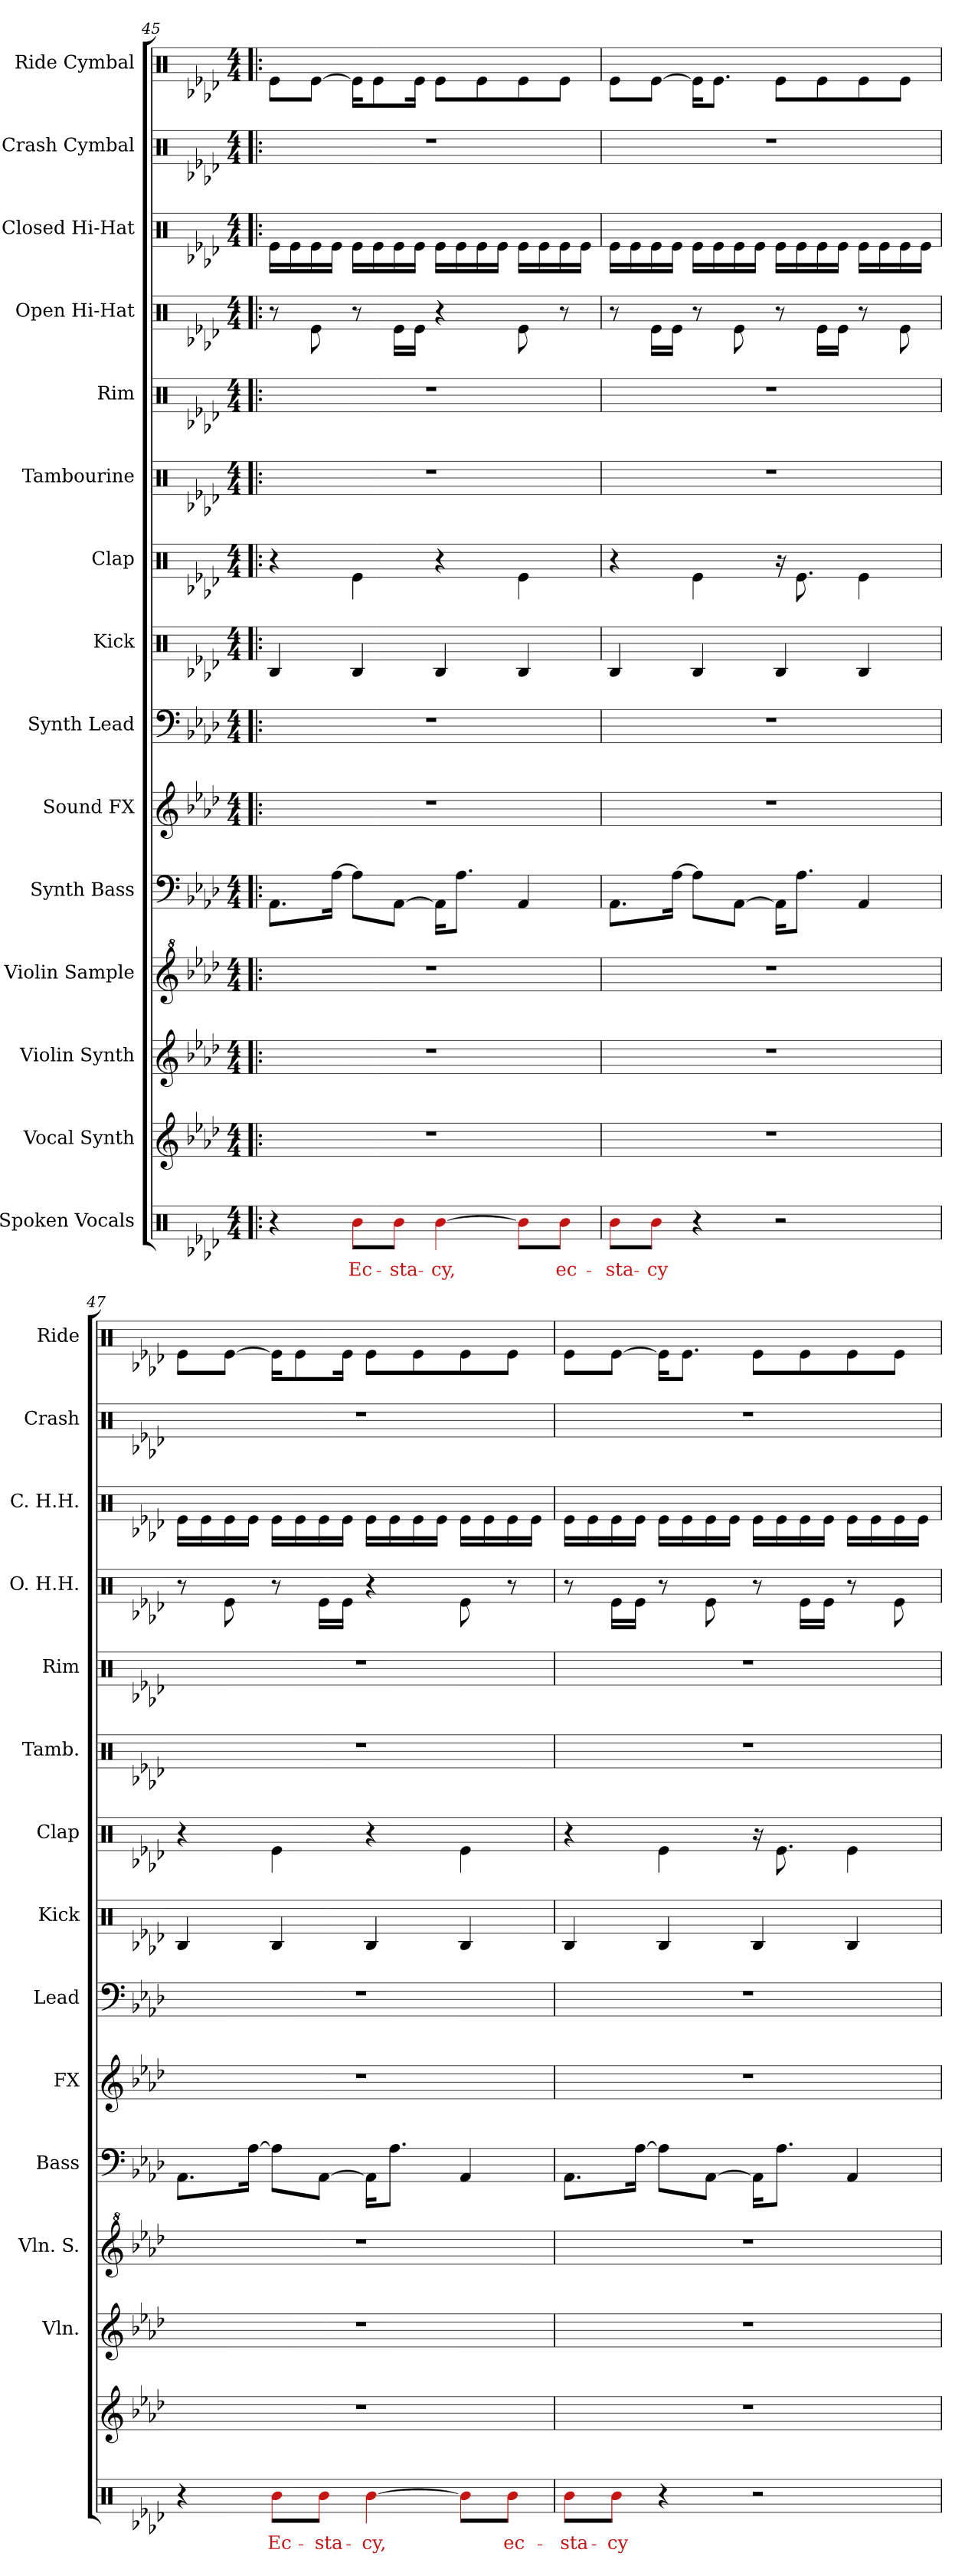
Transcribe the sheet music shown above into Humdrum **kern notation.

**kern	**text	**kern	**kern	**kern	**kern	**kern	**kern	**kern	**kern	**kern	**kern	**kern	**kern	**kern	**kern
*part15	*part15	*part14	*part13	*part12	*part11	*part10	*part9	*part8	*part7	*part6	*part5	*part4	*part3	*part2	*part1
*staff15	*staff15	*staff14	*staff13	*staff12	*staff11	*staff10	*staff9	*staff8	*staff7	*staff6	*staff5	*staff4	*staff3	*staff2	*staff1
*I"Spoken Vocals	*	*I"Vocal Synth	*I"Violin Synth	*I"Violin Sample	*I"Synth Bass	*I"Sound FX	*I"Synth Lead	*I"Kick	*I"Clap	*I"Tambourine	*I"Rim	*I"Open Hi-Hat	*I"Closed Hi-Hat	*I"Crash Cymbal	*I"Ride Cymbal
*	*	*	*I'Vln.	*I'Vln. S.	*I'Bass	*I'FX	*I'Lead	*I'Kick	*I'Clap	*I'Tamb.	*I'Rim	*I'O. H.H.	*I'C. H.H.	*I'Crash	*I'Ride
!!LO:PB:g=z
*clefX	*	*clefG2	*clefG2	*clefG^2	*clefF4	*clefG2	*clefF4	*clefX	*clefX	*clefX	*clefX	*clefX	*clefX	*clefX	*clefX
*k[b-e-a-d-]	*	*k[b-e-a-d-]	*k[b-e-a-d-]	*k[b-e-a-d-]	*k[b-e-a-d-]	*k[b-e-a-d-]	*k[b-e-a-d-]	*k[b-e-a-d-]	*k[b-e-a-d-]	*k[b-e-a-d-]	*k[b-e-a-d-]	*k[b-e-a-d-]	*k[b-e-a-d-]	*k[b-e-a-d-]	*k[b-e-a-d-]
*A-:	*	*A-:	*A-:	*A-:	*A-:	*A-:	*A-:	*A-:	*A-:	*A-:	*A-:	*A-:	*A-:	*A-:	*A-:
*M4/4	*	*M4/4	*M4/4	*M4/4	*M4/4	*M4/4	*M4/4	*M4/4	*M4/4	*M4/4	*M4/4	*M4/4	*M4/4	*M4/4	*M4/4
=45!|:	=45!|:	=45!|:	=45!|:	=45!|:	=45!|:	=45!|:	=45!|:	=45!|:	=45!|:	=45!|:	=45!|:	=45!|:	=45!|:	=45!|:	=45!|:
4r	.	1r	1r	1r	8.AA-\L	1r	1r	4RB/	4r	1r	1r	8r	16Re\LL	1r	8Re\L
.	.	.	.	.	.	.	.	.	.	.	.	.	16Re\	.	.
.	.	.	.	.	.	.	.	.	.	.	.	8Re\	16Re\	.	[8Re\J
.	.	.	.	.	[16A-\Jk	.	.	.	.	.	.	.	16Re\JJ	.	.
!	!LO:LY:b	!	!	!	!	!	!	!	!	!	!	!	!	!	!
8b-\L	Ec-	.	.	.	8A-\L]	.	.	4RB/	4Re\	.	.	8r	16Re\LL	.	16Re\KL]
.	.	.	.	.	.	.	.	.	.	.	.	.	16Re\	.	8Re\
!	!LO:LY:b	!	!	!	!	!	!	!	!	!	!	!	!	!	!
8b-\J	-sta-	.	.	.	[8AA-\J	.	.	.	.	.	.	16Re\LL	16Re\	.	.
.	.	.	.	.	.	.	.	.	.	.	.	16Re\JJ	16Re\JJ	.	16Re\Jk
!	!LO:LY:b	!	!	!	!	!	!	!	!	!	!	!	!	!	!
[4b-\	-cy,	.	.	.	16AA-\KL]	.	.	4RB/	4r	.	.	4r	16Re\LL	.	8Re\L
.	.	.	.	.	8.A-\J	.	.	.	.	.	.	.	16Re\	.	.
.	.	.	.	.	.	.	.	.	.	.	.	.	16Re\	.	8Re\
.	.	.	.	.	.	.	.	.	.	.	.	.	16Re\JJ	.	.
8b-\L]	.	.	.	.	4AA-/	.	.	4RB/	4Re\	.	.	8Re\	16Re\LL	.	8Re\
.	.	.	.	.	.	.	.	.	.	.	.	.	16Re\	.	.
!	!LO:LY:b	!	!	!	!	!	!	!	!	!	!	!	!	!	!
8b-\J	ec-	.	.	.	.	.	.	.	.	.	.	8r	16Re\	.	8Re\J
.	.	.	.	.	.	.	.	.	.	.	.	.	16Re\JJ	.	.
=46	=46	=46	=46	=46	=46	=46	=46	=46	=46	=46	=46	=46	=46	=46	=46
!	!LO:LY:b	!	!	!	!	!	!	!	!	!	!	!	!	!	!
8b-\L	-sta-	1r	1r	1r	8.AA-\L	1r	1r	4RB/	4r	1r	1r	8r	16Re\LL	1r	8Re\L
.	.	.	.	.	.	.	.	.	.	.	.	.	16Re\	.	.
!	!LO:LY:b	!	!	!	!	!	!	!	!	!	!	!	!	!	!
8b-\J	-cy	.	.	.	.	.	.	.	.	.	.	16Re\LL	16Re\	.	[8Re\J
.	.	.	.	.	[16A-\Jk	.	.	.	.	.	.	16Re\JJ	16Re\JJ	.	.
4r	.	.	.	.	8A-\L]	.	.	4RB/	4Re\	.	.	8r	16Re\LL	.	16Re\KL]
.	.	.	.	.	.	.	.	.	.	.	.	.	16Re\	.	8.Re\J
.	.	.	.	.	[8AA-\J	.	.	.	.	.	.	8Re\	16Re\	.	.
.	.	.	.	.	.	.	.	.	.	.	.	.	16Re\JJ	.	.
2r	.	.	.	.	16AA-\KL]	.	.	4RB/	16r	.	.	8r	16Re\LL	.	8Re\L
.	.	.	.	.	8.A-\J	.	.	.	8.Re\	.	.	.	16Re\	.	.
.	.	.	.	.	.	.	.	.	.	.	.	16Re\LL	16Re\	.	8Re\
.	.	.	.	.	.	.	.	.	.	.	.	16Re\JJ	16Re\JJ	.	.
.	.	.	.	.	4AA-/	.	.	4RB/	4Re\	.	.	8r	16Re\LL	.	8Re\
.	.	.	.	.	.	.	.	.	.	.	.	.	16Re\	.	.
.	.	.	.	.	.	.	.	.	.	.	.	8Re\	16Re\	.	8Re\J
.	.	.	.	.	.	.	.	.	.	.	.	.	16Re\JJ	.	.
=47	=47	=47	=47	=47	=47	=47	=47	=47	=47	=47	=47	=47	=47	=47	=47
4r	.	1r	1r	1r	8.AA-\L	1r	1r	4RB/	4r	1r	1r	8r	16Re\LL	1r	8Re\L
.	.	.	.	.	.	.	.	.	.	.	.	.	16Re\	.	.
.	.	.	.	.	.	.	.	.	.	.	.	8Re\	16Re\	.	[8Re\J
.	.	.	.	.	[16A-\Jk	.	.	.	.	.	.	.	16Re\JJ	.	.
!	!LO:LY:b	!	!	!	!	!	!	!	!	!	!	!	!	!	!
8b-\L	Ec-	.	.	.	8A-\L]	.	.	4RB/	4Re\	.	.	8r	16Re\LL	.	16Re\KL]
.	.	.	.	.	.	.	.	.	.	.	.	.	16Re\	.	8Re\
!	!LO:LY:b	!	!	!	!	!	!	!	!	!	!	!	!	!	!
8b-\J	-sta-	.	.	.	[8AA-\J	.	.	.	.	.	.	16Re\LL	16Re\	.	.
.	.	.	.	.	.	.	.	.	.	.	.	16Re\JJ	16Re\JJ	.	16Re\Jk
!	!LO:LY:b	!	!	!	!	!	!	!	!	!	!	!	!	!	!
[4b-\	-cy,	.	.	.	16AA-\KL]	.	.	4RB/	4r	.	.	4r	16Re\LL	.	8Re\L
.	.	.	.	.	8.A-\J	.	.	.	.	.	.	.	16Re\	.	.
.	.	.	.	.	.	.	.	.	.	.	.	.	16Re\	.	8Re\
.	.	.	.	.	.	.	.	.	.	.	.	.	16Re\JJ	.	.
8b-\L]	.	.	.	.	4AA-/	.	.	4RB/	4Re\	.	.	8Re\	16Re\LL	.	8Re\
.	.	.	.	.	.	.	.	.	.	.	.	.	16Re\	.	.
!	!LO:LY:b	!	!	!	!	!	!	!	!	!	!	!	!	!	!
8b-\J	ec-	.	.	.	.	.	.	.	.	.	.	8r	16Re\	.	8Re\J
.	.	.	.	.	.	.	.	.	.	.	.	.	16Re\JJ	.	.
=48	=48	=48	=48	=48	=48	=48	=48	=48	=48	=48	=48	=48	=48	=48	=48
!	!LO:LY:b	!	!	!	!	!	!	!	!	!	!	!	!	!	!
8b-\L	-sta-	1r	1r	1r	8.AA-\L	1r	1r	4RB/	4r	1r	1r	8r	16Re\LL	1r	8Re\L
.	.	.	.	.	.	.	.	.	.	.	.	.	16Re\	.	.
!	!LO:LY:b	!	!	!	!	!	!	!	!	!	!	!	!	!	!
8b-\J	-cy	.	.	.	.	.	.	.	.	.	.	16Re\LL	16Re\	.	[8Re\J
.	.	.	.	.	[16A-\Jk	.	.	.	.	.	.	16Re\JJ	16Re\JJ	.	.
4r	.	.	.	.	8A-\L]	.	.	4RB/	4Re\	.	.	8r	16Re\LL	.	16Re\KL]
.	.	.	.	.	.	.	.	.	.	.	.	.	16Re\	.	8.Re\J
.	.	.	.	.	[8AA-\J	.	.	.	.	.	.	8Re\	16Re\	.	.
.	.	.	.	.	.	.	.	.	.	.	.	.	16Re\JJ	.	.
2r	.	.	.	.	16AA-\KL]	.	.	4RB/	16r	.	.	8r	16Re\LL	.	8Re\L
.	.	.	.	.	8.A-\J	.	.	.	8.Re\	.	.	.	16Re\	.	.
.	.	.	.	.	.	.	.	.	.	.	.	16Re\LL	16Re\	.	8Re\
.	.	.	.	.	.	.	.	.	.	.	.	16Re\JJ	16Re\JJ	.	.
.	.	.	.	.	4AA-/	.	.	4RB/	4Re\	.	.	8r	16Re\LL	.	8Re\
.	.	.	.	.	.	.	.	.	.	.	.	.	16Re\	.	.
.	.	.	.	.	.	.	.	.	.	.	.	8Re\	16Re\	.	8Re\J
.	.	.	.	.	.	.	.	.	.	.	.	.	16Re\JJ	.	.
=	=	=	=	=	=	=	=	=	=	=	=	=	=	=	=
*-	*-	*-	*-	*-	*-	*-	*-	*-	*-	*-	*-	*-	*-	*-	*-
